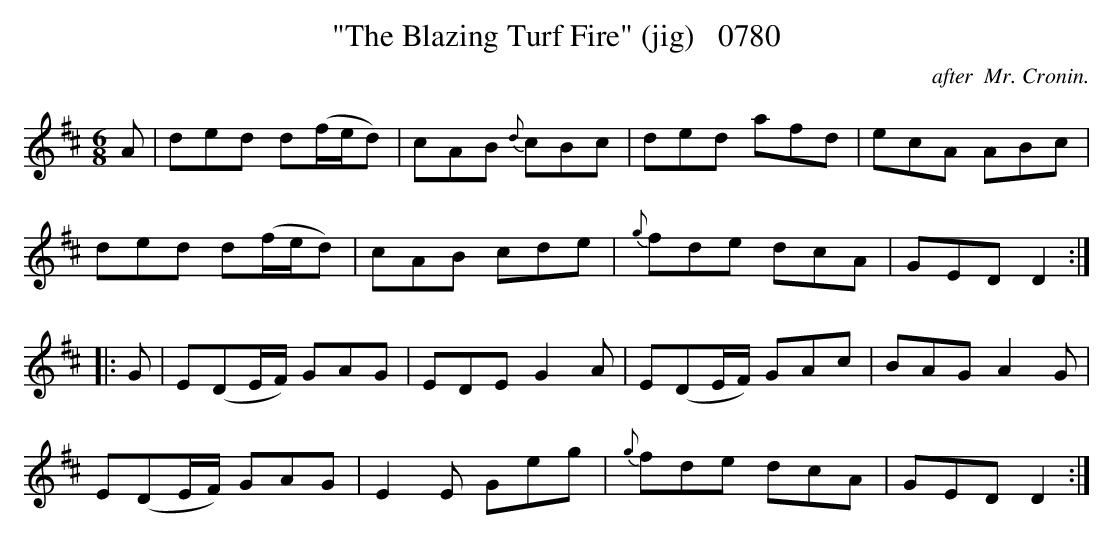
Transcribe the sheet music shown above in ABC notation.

X:1
T:"The Blazing Turf Fire" (jig)   0780
C:after  Mr. Cronin.
BRENNAN July 2003 (HTTP://WWW.SOSYOURMOM.COM)
M:6/8
L:1/8
K:D
A|ded d(f/2e/2d)|cAB {d}cBc|ded afd|ecA ABc|
ded d(f/2e/2d)|cAB cde|{g}fde dcA|GED D2:|
|:G|E(DE/2F/2) GAG|EDE G2A|E(DE/2F/2) GAc|BAG A2G|
E(DE/2F/2) GAG|E2E Geg|{g}fde dcA|GED D2:|
